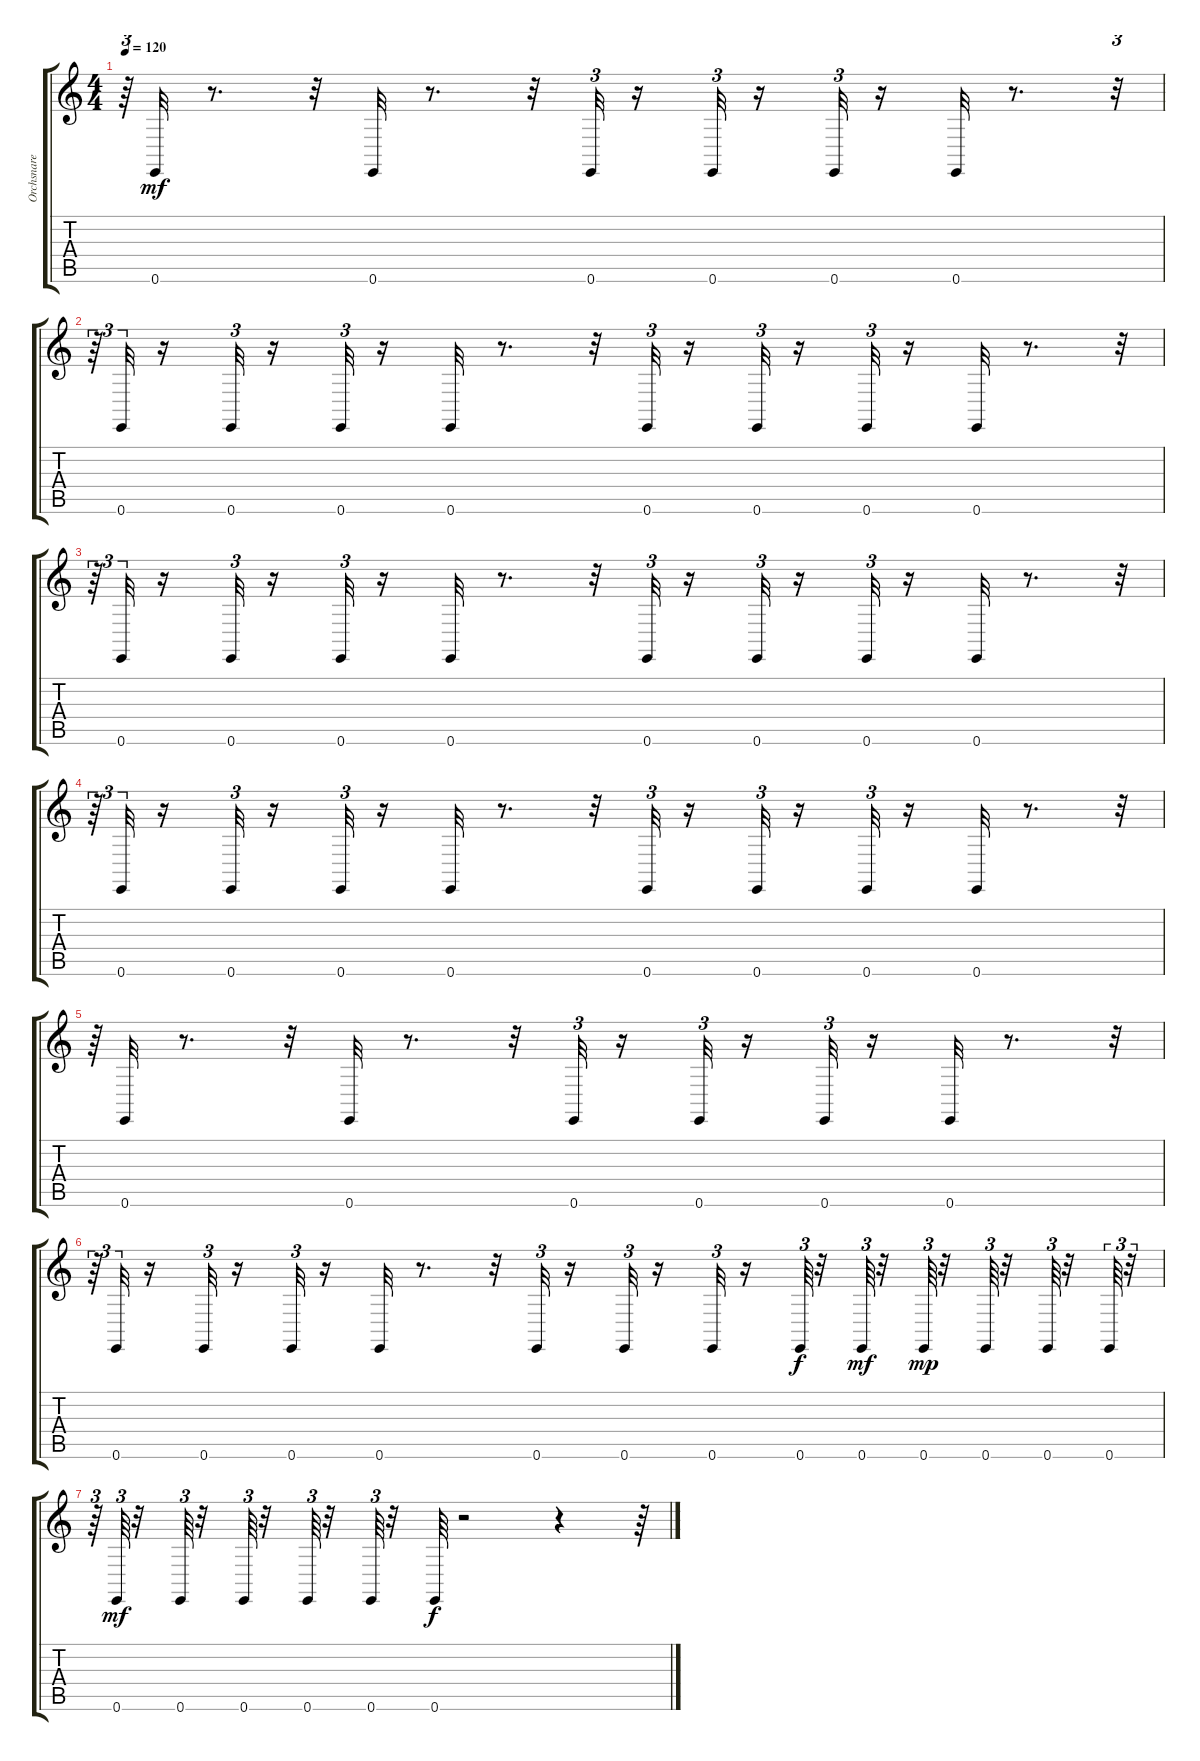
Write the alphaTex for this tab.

\track ("Orchsnare" "Orchsnare") {instrument stringensemble1}
\staff {score tabs}
\tuning (E4 B3 G3 D3 A2 E2) {hide}
\ts (4 4)
\tempo 120
\clef g2
\ks c
r.64{tu (3 2) dy mf} 0.6.32 r.8{d} r.32 0.6.32 r.8{d} r.32 0.6.32{tu (3 2)} r.16 0.6.32{tu (3 2)} r.16 0.6.32{tu (3 2)} r.16 0.6.32 r.8{d} r.32{tu (3 2)} |
r.64{tu (3 2)} 0.6.32{tu (3 2)} r.16 0.6.32{tu (3 2)} r.16 0.6.32{tu (3 2)} r.16 0.6.32 r.8{d} r.32 0.6.32{tu (3 2)} r.16 0.6.32{tu (3 2)} r.16 0.6.32{tu (3 2)} r.16 0.6.32 r.8{d} r.32{tu (3 2)} |
r.64{tu (3 2)} 0.6.32{tu (3 2)} r.16 0.6.32{tu (3 2)} r.16 0.6.32{tu (3 2)} r.16 0.6.32 r.8{d} r.32 0.6.32{tu (3 2)} r.16 0.6.32{tu (3 2)} r.16 0.6.32{tu (3 2)} r.16 0.6.32 r.8{d} r.32{tu (3 2)} |
r.64{tu (3 2)} 0.6.32{tu (3 2)} r.16 0.6.32{tu (3 2)} r.16 0.6.32{tu (3 2)} r.16 0.6.32 r.8{d} r.32 0.6.32{tu (3 2)} r.16 0.6.32{tu (3 2)} r.16 0.6.32{tu (3 2)} r.16 0.6.32 r.8{d} r.32{tu (3 2)} |
r.64{tu (3 2)} 0.6.32 r.8{d} r.32 0.6.32 r.8{d} r.32 0.6.32{tu (3 2)} r.16 0.6.32{tu (3 2)} r.16 0.6.32{tu (3 2)} r.16 0.6.32 r.8{d} r.32{tu (3 2)} |
r.64{tu (3 2)} 0.6.32{tu (3 2)} r.16 0.6.32{tu (3 2)} r.16 0.6.32{tu (3 2)} r.16 0.6.32 r.8{d} r.32 0.6.32{tu (3 2)} r.16 0.6.32{tu (3 2)} r.16 0.6.32{tu (3 2)} r.16 0.6.64{tu (3 2) dy f} r.32 0.6.64{tu (3 2) dy mf} r.32 0.6.64{tu (3 2) dy mp} r.32 0.6.64{tu (3 2)} r.32 0.6.64{tu (3 2)} r.32 0.6.64{tu (3 2)} r.32{tu (3 2)} |
r.64{tu (3 2)} 0.6.64{tu (3 2) dy mf} r.32 0.6.64{tu (3 2)} r.32 0.6.64{tu (3 2)} r.32 0.6.64{tu (3 2)} r.32 0.6.64{tu (3 2)} r.32 0.6.64{dy f} r.2 r.4 r.64
